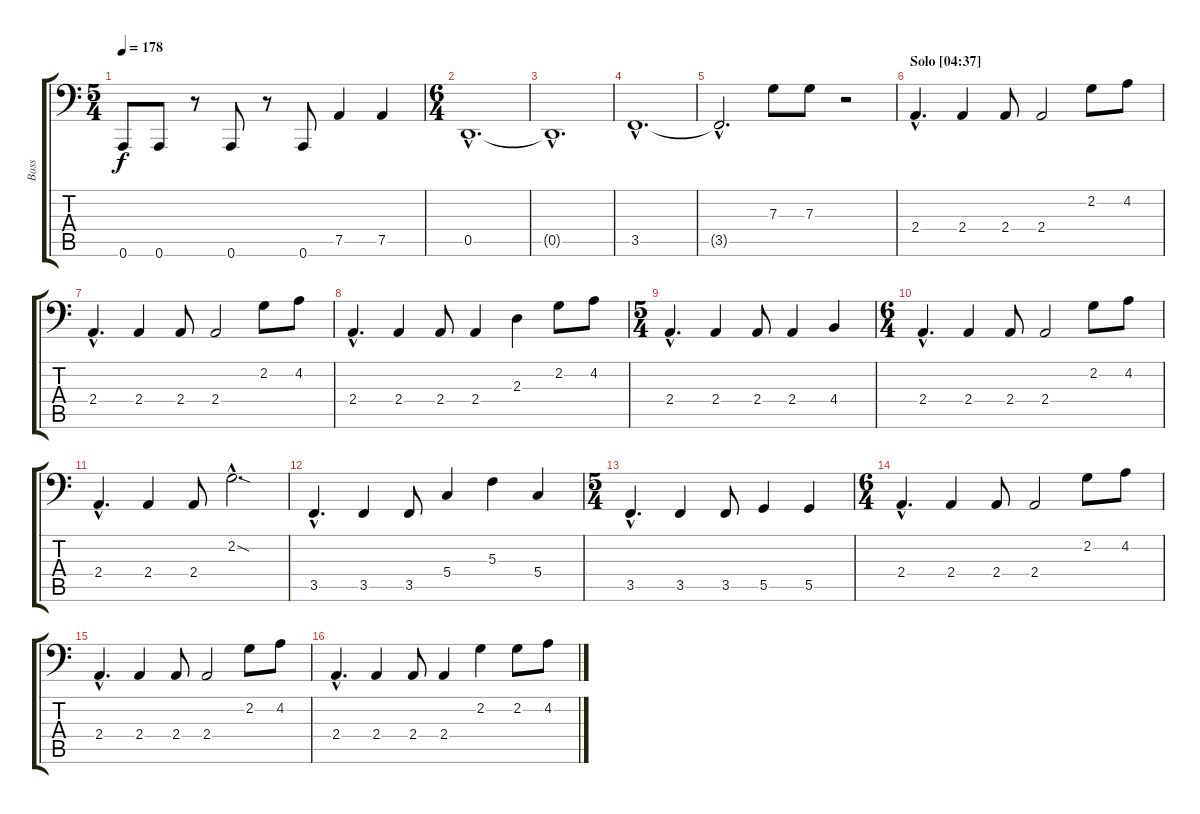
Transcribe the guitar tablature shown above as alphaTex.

\track ("Bass" "Bass") {instrument electricbassfinger}
\staff {score tabs}
\tuning (Bb2 F2 C2 G1 D1 A0) {hide}
\ts (5 4)
\tempo 178
\clef f4
\ks c
0.6.8{dy f} 0.6.8 r.8 0.6.8 r.8 0.6.8 7.5.4 7.5.4 |
\ts (6 4)
0.5{hac}.1{d} |
0.5{hac t}.1{d} |
3.5{hac}.1{d} |
3.5{hac t}.2{d} 7.3.8 7.3.8 r.2 |
\section ("" "Solo [04:37]")
2.4{hac}.4{d} 2.4.4 2.4.8 2.4.2 2.2.8 4.2.8 |
2.4{hac}.4{d} 2.4.4 2.4.8 2.4.2 2.2.8 4.2.8 |
2.4{hac}.4{d} 2.4.4 2.4.8 2.4.4 2.3.4 2.2.8 4.2.8 |
\ts (5 4)
2.4{hac}.4{d} 2.4.4 2.4.8 2.4.4 4.4.4 |
\ts (6 4)
\section ("" "")
2.4{hac}.4{d} 2.4.4 2.4.8 2.4.2 2.2.8 4.2.8 |
2.4{hac}.4{d} 2.4.4 2.4.8 2.2{sod hac}.2{d} |
3.5{hac}.4{d} 3.5.4 3.5.8 5.4.4 5.3.4 5.4.4 |
\ts (5 4)
3.5{hac}.4{d} 3.5.4 3.5.8 5.5.4 5.5.4 |
\ts (6 4)
\section ("" "")
2.4{hac}.4{d} 2.4.4 2.4.8 2.4.2 2.2.8 4.2.8 |
2.4{hac}.4{d} 2.4.4 2.4.8 2.4.2 2.2.8 4.2.8 |
2.4{hac}.4{d} 2.4.4 2.4.8 2.4.4 2.2.4 2.2.8 4.2.8
